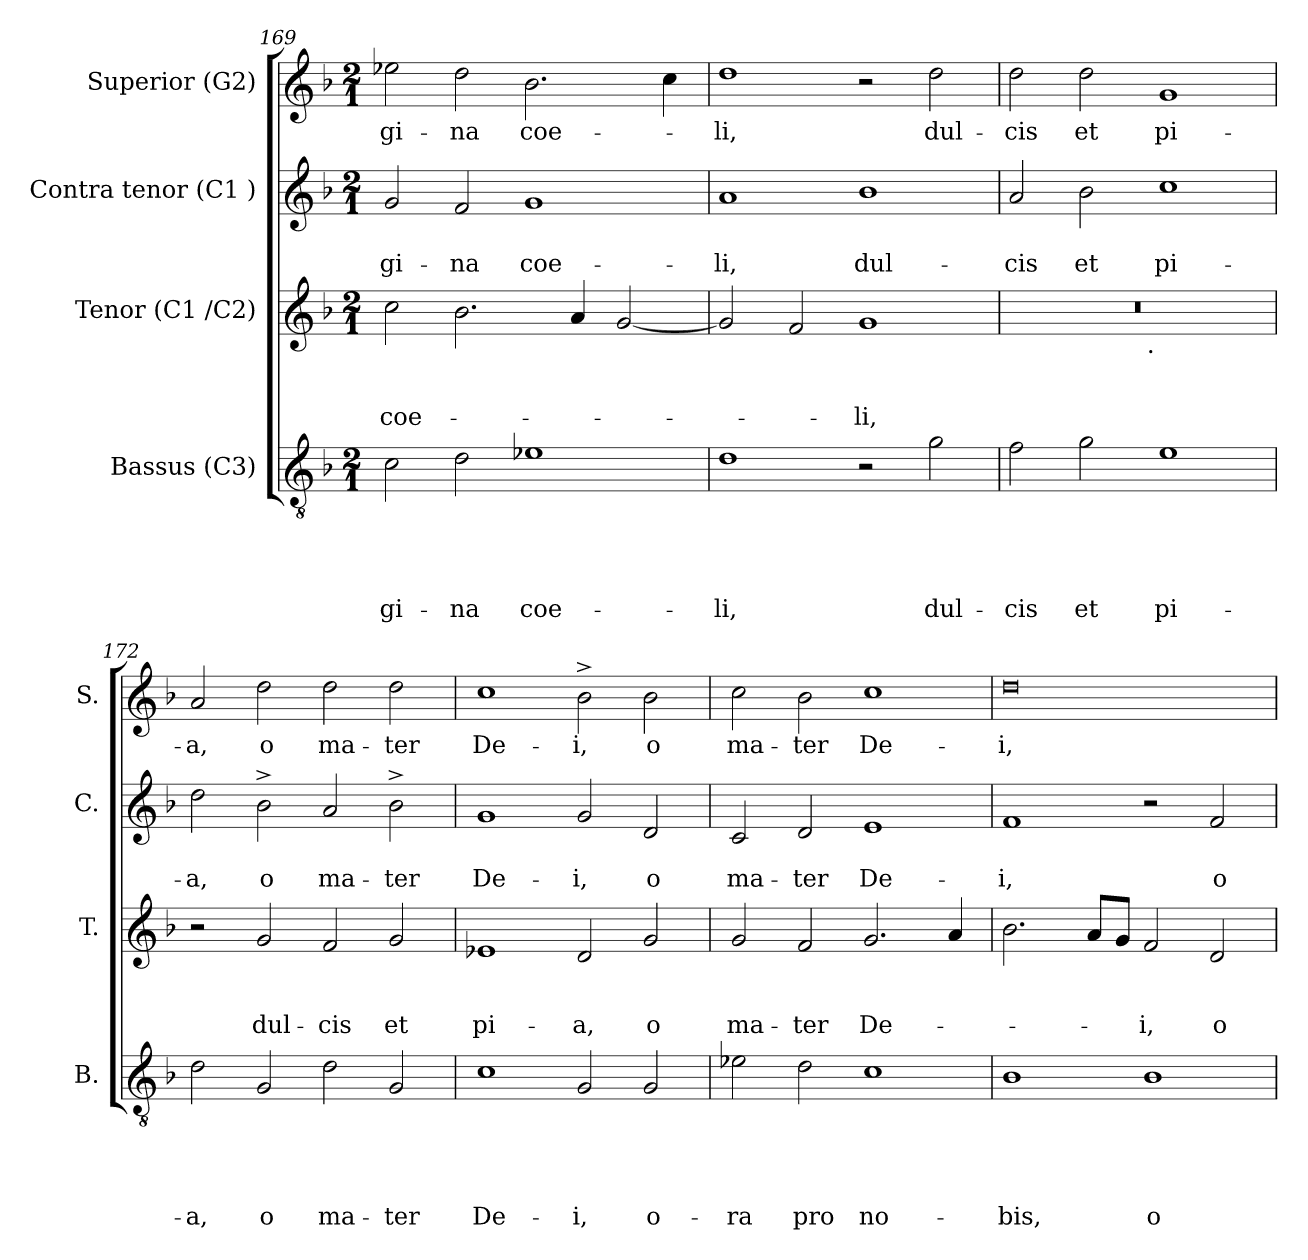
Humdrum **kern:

**kern	**text	**text	**text	**text	**text	**kern	**text	**text	**text	**kern	**text	**text	**kern	**text
*part4	*part4	*part4	*part4	*part4	*part4	*part3	*part3	*part3	*part3	*part2	*part2	*part2	*part1	*part1
*staff4	*staff4	*staff4	*staff4	*staff4	*staff4	*staff3	*staff3	*staff3	*staff3	*staff2	*staff2	*staff2	*staff1	*staff1
*I"Bassus (C3)	*	*	*	*	*	*I"Tenor (C1 /C2)	*	*	*	*I"Contra tenor (C1 )	*	*	*I"Superior (G2)	*
*I'B.	*	*	*	*	*	*I'T.	*	*	*	*I'C.	*	*	*I'S.	*
*clefGv2	*	*	*	*	*	*clefG2	*	*	*	*clefG2	*	*	*clefG2	*
*k[b-]	*	*	*	*	*	*k[b-]	*	*	*	*k[b-]	*	*	*k[b-]	*
*F:	*	*	*	*	*	*F:	*	*	*	*F:	*	*	*F:	*
*M2/1	*	*	*	*	*	*M2/1	*	*	*	*M2/1	*	*	*M2/1	*
=169	=169	=169	=169	=169	=169	=169	=169	=169	=169	=169	=169	=169	=169	=169
!	!	!	!	!	!LO:LY:b	!	!	!	!LO:LY:b	!	!	!LO:LY:b	!	!LO:LY:b
2c\	.	.	.	.	-gi-	2cc\	.	.	coe-	2g/	.	-gi-	2ee-\	-gi-
!	!	!	!	!	!LO:LY:b	!	!	!	!	!	!	!LO:LY:b	!	!LO:LY:b
2d\	.	.	.	.	-na	2.b-\	.	.	.	2f/	.	-na	2dd\	-na
!	!	!	!	!	!LO:LY:b	!	!	!	!	!	!	!LO:LY:b	!	!LO:LY:b
1e-X	.	.	.	.	coe-	.	.	.	.	1g	.	coe-	2.b-\	coe-
.	.	.	.	.	.	4a/	.	.	.	.	.	.	.	.
.	.	.	.	.	.	[<2g/	.	.	.	.	.	.	.	.
.	.	.	.	.	.	.	.	.	.	.	.	.	4cc\	.
=170	=170	=170	=170	=170	=170	=170	=170	=170	=170	=170	=170	=170	=170	=170
!	!	!	!	!	!LO:LY:b	!	!	!	!	!	!	!LO:LY:b	!	!LO:LY:b
1d	.	.	.	.	-li,	2g/]	.	.	.	1a	.	-li,	1dd	-li,
.	.	.	.	.	.	2f/	.	.	.	.	.	.	.	.
!	!	!	!	!	!	!	!	!	!LO:LY:b	!	!	!LO:LY:b	!	!
2r	.	.	.	.	.	1g	.	.	-li,	1b-	.	dul-	2r	.
!	!	!	!	!	!LO:LY:b	!	!	!	!	!	!	!	!	!LO:LY:b
2g\	.	.	.	.	dul-	.	.	.	.	.	.	.	2dd\	dul-
=171	=171	=171	=171	=171	=171	=171	=171	=171	=171	=171	=171	=171	=171	=171
!	!	!	!	!	!LO:LY:b	!	!	!	!	!	!	!LO:LY:b	!	!LO:LY:b
*	*	*	*	*	*	*^	*	*	*	*	*	*	*	*
2f\	.	.	.	.	-cis	0r	2ryy	.	.	.	2a/	.	-cis	2dd\	-cis
!	!	!	!	!	!LO:LY:b	!	!	!	!	!	!	!	!LO:LY:b	!	!LO:LY:b
2g\	.	.	.	.	et	.	4...ryy	.	.	.	2b-\	.	et	2dd\	et
!	!	!	!	!	!	!	!LO:TX:b:t=.	!	!	!	!	!	!	!	!
.	.	.	.	.	.	.	1ryy	.	.	.	.	.	.	.	.
!	!	!	!	!	!LO:LY:b	!	!	!	!	!	!	!	!LO:LY:b	!	!LO:LY:b
1e	.	.	.	.	pi-	.	.	.	.	.	1cc	.	pi-	1g	pi-
.	.	.	.	.	.	.	32ryy	.	.	.	.	.	.	.	.
!!LO:PB:g=z
=172	=172	=172	=172	=172	=172	=172	=172	=172	=172	=172	=172	=172	=172	=172	=172
!	!	!	!	!	!LO:LY:b	!	!	!	!	!	!	!	!LO:LY:b	!	!LO:LY:b
*	*	*	*	*	*	*v	*v	*	*	*	*	*	*	*	*
2d\	.	.	.	.	-a,	2r	.	.	.	2dd\	.	-a,	2a/	-a,
!	!	!	!	!	!LO:LY:b	!	!	!	!LO:LY:b	!	!	!LO:LY:b	!	!LO:LY:b
2G/	.	.	.	.	o	2g/	.	.	dul-	2b-^>\	.	o	2dd\	o
!	!	!	!	!	!LO:LY:b	!	!	!	!LO:LY:b	!	!	!LO:LY:b	!	!LO:LY:b
2d\	.	.	.	.	ma-	2f/	.	.	-cis	2a/	.	ma-	2dd\	ma-
!	!	!	!	!	!LO:LY:b	!	!	!	!LO:LY:b	!	!	!LO:LY:b	!	!LO:LY:b
2G/	.	.	.	.	-ter	2g/	.	.	et	2b-^>\	.	-ter	2dd\	-ter
=173	=173	=173	=173	=173	=173	=173	=173	=173	=173	=173	=173	=173	=173	=173
!	!	!	!	!	!LO:LY:b	!	!	!	!LO:LY:b	!	!	!LO:LY:b	!	!LO:LY:b
1c	.	.	.	.	De-	1e-X	.	.	pi-	1g	.	De-	1cc	De-
!	!	!	!	!	!LO:LY:b	!	!	!	!LO:LY:b	!	!	!LO:LY:b	!	!LO:LY:b
2G/	.	.	.	.	-i,	2d/	.	.	-a,	2g/	.	-i,	2b-^>\	-i,
!	!	!	!	!	!LO:LY:b	!	!	!	!LO:LY:b	!	!	!LO:LY:b	!	!LO:LY:b
2G/	.	.	.	.	o-	2g/	.	.	o	2d/	.	o	2b-\	o
=174	=174	=174	=174	=174	=174	=174	=174	=174	=174	=174	=174	=174	=174	=174
!	!	!	!	!	!LO:LY:b	!	!	!	!LO:LY:b	!	!	!LO:LY:b	!	!LO:LY:b
2e-X\	.	.	.	.	-ra	2g/	.	.	ma-	2c/	.	ma-	2cc\	ma-
!	!	!	!	!	!LO:LY:b	!	!	!	!LO:LY:b	!	!	!LO:LY:b	!	!LO:LY:b
2d\	.	.	.	.	pro	2f/	.	.	-ter	2d/	.	-ter	2b-\	-ter
!	!	!	!	!	!LO:LY:b	!	!	!	!LO:LY:b	!	!	!LO:LY:b	!	!LO:LY:b
1c	.	.	.	.	no-	2.g/	.	.	De-	1e	.	De-	1cc	De-
.	.	.	.	.	.	4a/	.	.	.	.	.	.	.	.
=175	=175	=175	=175	=175	=175	=175	=175	=175	=175	=175	=175	=175	=175	=175
!	!	!	!	!	!LO:LY:b	!	!	!	!	!	!	!LO:LY:b	!	!LO:LY:b:rj
1B-	.	.	.	.	-bis,	2.b-\	.	.	.	1f	.	-i,	0dd	-i,
.	.	.	.	.	.	8a/L	.	.	.	.	.	.	.	.
.	.	.	.	.	.	8g/J	.	.	.	.	.	.	.	.
!	!	!	!	!	!LO:LY:b:rj	!	!	!	!LO:LY:b	!	!	!	!	!
1B-	.	.	.	.	o-	2f/	.	.	-i,	2r	.	.	.	.
!	!	!	!	!	!	!	!	!	!LO:LY:b	!	!	!LO:LY:b	!	!
.	.	.	.	.	.	2d/	.	.	o-	2f/	.	o-	.	.
=	=	=	=	=	=	=	=	=	=	=	=	=	=	=
*-	*-	*-	*-	*-	*-	*-	*-	*-	*-	*-	*-	*-	*-	*-
